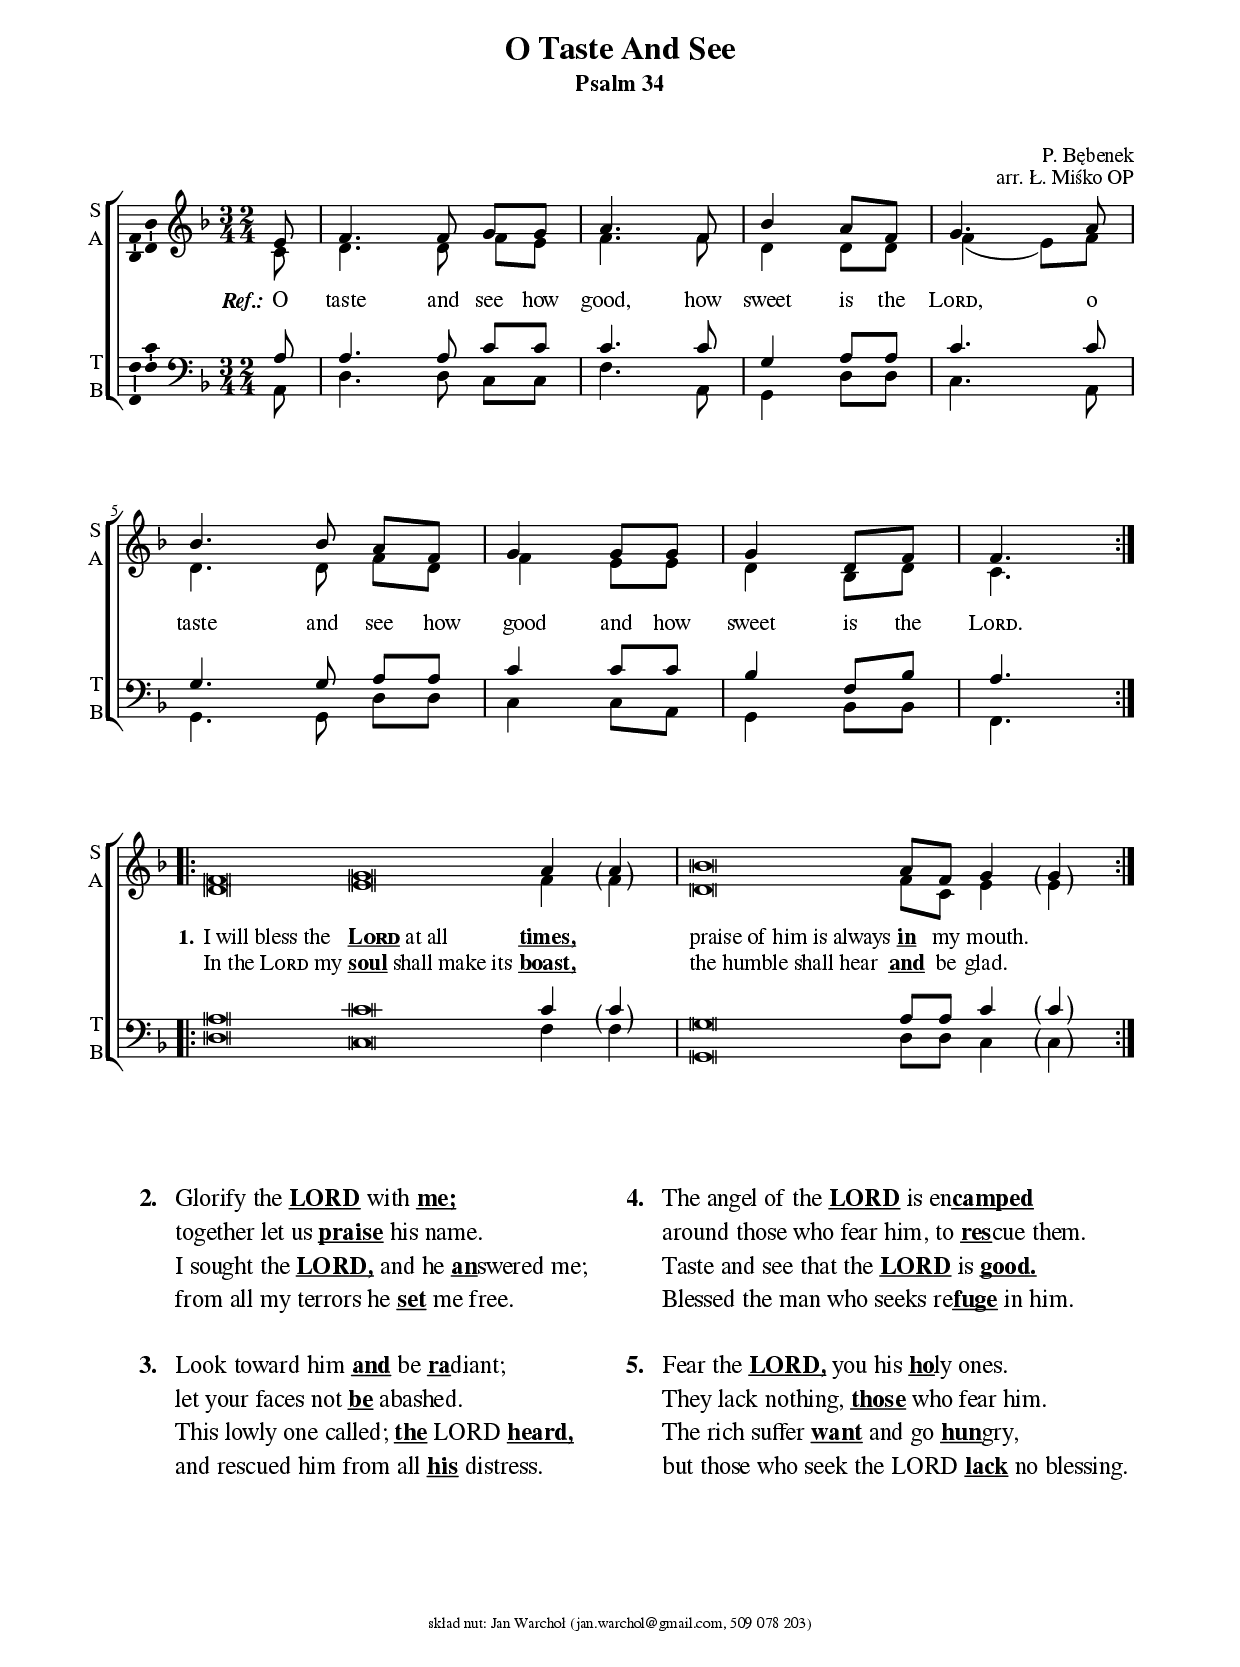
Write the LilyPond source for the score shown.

\version "2.18.2"

#(define ((custom-time-signature one two three four) grob)
   ;; derived from
   ;; http://lilypond.1069038.n5.nabble.com/Mixed-Time-Signatures-Non-regular-alternantion-between-5-8-and-8-8-td18617.html
   (grob-interpret-markup grob
     (markup #:override '(baseline-skip . 0) #:number
       (#:line ((#:column (one two))
                (#:column (three four)))))))


alternatingTimeSignatures =
#(define-music-function (parser location timesigs)
   (list?)
   (let* ((newTime (cons
                    (list-ref timesigs 0)
                    (list-ref timesigs 1)))
          (numOne (number->string (list-ref timesigs 0)))
          (denOne (number->string (list-ref timesigs 1)))
          (numTwo (number->string (list-ref timesigs 2)))
          (denTwo (number->string (list-ref timesigs 3))))
     #{
       \override Score.TimeSignature.stencil =
       #(custom-time-signature numOne denOne numTwo denTwo)
       \time #newTime
     #}
     ))

\version "2.17.3"

\paper {
  indent = 2 \mm
  short-indent = 2 \mm
  left-margin = 18 \mm
  right-margin = 18 \mm
}

\bookOutputSuffix "a4-2pieciolinie"

#(ly:set-option 'strokeadjust #t)
#(set-global-staff-size 18)

\paper {
  top-markup-spacing #'basic-distance = 10
  system-system-spacing #'basic-distance = 18
  score-markup-spacing #'basic-distance = 18
  \version "2.17.3"

bookTitleMarkup = \markup {
  \override #'(baseline-skip . 3.5)
  \column {
    \fill-line { \fromproperty #'header:dedication }
    \override #'(baseline-skip . 3.5)
    \column {
      \fill-line {
        \huge \larger \larger \bold
        \fromproperty #'header:title
      }
      \fill-line {
        \large \bold
        \fromproperty #'header:subtitle
      }
      \fill-line {
        \smaller \bold
        \fromproperty #'header:subsubtitle
      }
      \fromproperty #'header:odsteppotytule
      \fill-line \general-align #Y #-1 {
        \left-column {
          \fromproperty #'header:poet
          \fromproperty #'header:meter
        }
        { \large \bold \fromproperty #'header:instrument }
        \override #'(baseline-skip . 2.4)
        \right-column {
          \fromproperty #'header:composer
          \fromproperty #'header:arranger
        }
      }
    }
  }
}

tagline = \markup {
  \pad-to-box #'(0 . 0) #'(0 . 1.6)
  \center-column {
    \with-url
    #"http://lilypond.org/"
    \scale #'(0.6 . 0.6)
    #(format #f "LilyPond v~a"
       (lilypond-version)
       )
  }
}

oddFooterMarkup = \markup {
  \override #'(baseline-skip . 1)
  \column {
    \fill-line {
      %% Copyright header field only on first page in each bookpart.
      \on-the-fly #part-first-page {
        \override #'(baseline-skip . 2)
        \center-column {
          \scale #'(0.9 . 0.9)
          \fromproperty #'header:copyright
          \scale #'(0.75 . 0.75)
          "skład nut: Jan Warchoł (jan.warchol@gmail.com, 509 078 203)"
        }
      }
    }
    \fill-line {
      %% Tagline header field only on last page in the book.
      \on-the-fly #last-page \fromproperty #'header:tagline
    }
  }
}

  system-count = 3
  %annotate-spacing = ##t
}

\header {
  odsteppotytule = \markup \vspace #2
}

\header	{
  title = "O Taste And See"
  subtitle = "Psalm 34"
  composer = "P. Bębenek"
  arranger = "arr. Ł. Miśko OP"
  editor = "skład nut: Jan Warchoł"
}

%--------------------------------MELODIA
metrumitp = {
  \key f \major
  \alternatingTimeSignatures #'(3 4 2 4)
  \tempo ""
  \partial 8
  \set Timing.beamExceptions = #'()
  \set Timing.beamHalfMeasure = ##f
  \override ParenthesesItem #'padding = #0.5
  \override ParenthesesItem #'font-size = 3.5
}
melodiaSopranu = \relative f' {
  \repeat volta 2 {
    \metrumitp
    e8 |
    \omit Score.TimeSignature
    \time 3/4
    f4. f8 g g |
    \time 2/4
    a4. f8 |
    bes4 a8 f |
    g4. a8 |
    \time 3/4
    bes4. bes8 a f |
    \time 2/4
    g4 g8 g |
    g4 d8 f |
    f4.
  }
  \repeat volta 2 {
    \override ParenthesesItem #'extra-offset = #'(0 . -0.5)
    \cadenzaOn f\breve g a4 \parenthesize a \cadenzaOff \bar "|"
    \cadenzaOn bes\breve a8 f  g4 \parenthesize g \cadenzaOff
  }
}
melodiaAltu = \relative f' {
  \repeat volta 2 {
    \metrumitp
    c8 |
    d4. d8 f e |
    f4. f8 |
    d4 d8 d |
    f4 ( e8 ) f8 |
    d4. d8 f d
    f4 e8 e8 |
    d4 bes8 d |
    c4.
  }
  \repeat volta 2 {
    \cadenzaOn d\breve e f4 f \cadenzaOff \bar "|"
    \cadenzaOn d\breve f8 c e4 e \cadenzaOff
  }
}
melodiaTenorow = \relative f {
  \repeat volta 2 {
    \metrumitp
    a8 | a4. a8 c8 c |
    c4. c8 |
    g4 a8 a |
    c4. c8 |
    g4. g8 a a |
    c4 c8 c8 |
    bes4 f8 bes |
    a4.
  }
  \repeat volta 2 {
    \override ParenthesesItem #'extra-offset = #'(0 . -1)
    \cadenzaOn a\breve c c4 \parenthesize c \cadenzaOff \bar "|"
    \revert ParenthesesItem #'extra-offset
    \cadenzaOn g\breve a8 a  c4 \parenthesize c \cadenzaOff
  }
}
melodiaBasow = \relative f {
  \repeat volta 2 {
    \metrumitp
    a,8 | d4. d8 c8 c |
    f4. a,8 |
    g4 d'8 d |
    c4. a8 |
    g4. g8 d' d |
    c4 c8 a8 |
    g4 bes8 bes |
    f4.
  }
  \repeat volta 2 {
    \cadenzaOn d'\breve c f4 f \cadenzaOff \bar "|"
    \cadenzaOn g,\breve d'8 d c4 \parenthesize c \cadenzaOff
  }
}
akordy = \chordmode {
}

#(define powiekszenie-zwrotek '(1.2 . 1.2))
#(define interlinia '(baseline-skip . 3)) % 3 is Lily default
odstepMiedzyZwrotkami = \markup \vspace #1.3
odstepOdNumeruDoZwrotki = \markup \hspace #1

\include "../.szablon/globalne-ustawienia-formatowania.ily"

%--------------------------------SŁOWA
tekst = \lyricmode {
  \set stanza = \markup \italic "Ref.:"
  O taste and see
  %\override LyricText.X-offset = #-0.5
  how good,
  %\revert LyricText.X-offset
  how sweet is the Lᴏʀᴅ,
  o taste and see
  \override LyricText.X-offset = #-0.5
  how good
  \revert LyricText.X-offset
  and how sweet is the Lᴏʀᴅ.
  \set stanza = "1."
  \once \override LyricText #'self-alignment-X = #LEFT
  "I will bless the"
  \once \override LyricText #'self-alignment-X = #LEFT
  \markup { \underline\bold Lᴏʀᴅ at all } \markup \underline\bold times, \skip 1 
  \once \override LyricText #'self-alignment-X = #LEFT
  "praise of him is always" \markup \underline\bold in my
  \override LyricText.X-offset = #-1.5
  mouth. \skip 1
}

tekstSopranu = \tekst
tekstAltu = \tekst
tekstTenorow = \tekst
tekstBasow = \tekst

zwrotkaII = \markup \column {
  \line { Glorify the \underline\bold LORD with \underline\bold me; }
  \line { together let us \underline\bold praise his name. }
  \line {
    I sought the \underline\bold LORD, and he
    \concat { \underline\bold an swered } me;
  }
  \line { from all my terrors he \underline\bold set me free. }
}
zwrotkaIII = \markup \column {
  \line {
    Look toward him \underline\bold and be
    \concat { \underline\bold ra diant; }
  }
  \line { let your faces not \underline\bold be abashed. }
  \line { This lowly one called; \underline\bold the LORD \underline\bold heard, }
  \line { and rescued him from all \underline\bold his distress. }
}
zwrotkaIV = \markup \column {
  \line { 
    The angel of the \underline\bold LORD is
    \concat { en \underline\bold camped }
  }
  \line {
    around those who fear him, to
    \concat { \underline\bold res cue } them.
  }
  \line { Taste and see that the \underline\bold LORD is \underline\bold good. }
  \line {
    Blessed the man who seeks
    \concat { re \underline\bold fuge } in him.
  }
}
zwrotkaV = \markup \column {
  \line {
    Fear the \underline\bold LORD, you his
    \concat { \underline\bold ho ly } ones.
  }
  \line { They lack nothing, \underline\bold those who fear him. }
  \line {
    The rich suffer \underline\bold want and go
    \concat { \underline\bold hun gry, }
  }
  \line { but those who seek the LORD \underline\bold lack no blessing. }
}
zwrotkaVI = \markup \column {
  \line {
    The LORD is close to the
    \concat { \underline\bold bro ken \underline\bold heart ed; }
  }
  \line { those whose spirit is crushed \underline\bold he will save. }
  \line { When the just cry \underline\bold out, the LORD \underline\bold hears, }
  \line { and rescues them in all \underline\bold their distress. }
}
zwrotkaVII = \markup \column {
  \line { Many are the \underline\bold trials of the \underline\bold just man, }
  \line {
    but from them all the LORD will
    \concat { \underline\bold res cue } him.
  }
  \line { He will keep guard over \underline\bold all his \underline\bold bones; }
  \line { not one of his bones \underline\bold shall be broken. }
}

drugiWers = \lyricmode {
  \repeat unfold 23 { \skip 1 }
  \once \override LyricText #'self-alignment-X = #LEFT
  "In the Lᴏʀᴅ my"
  \once \override LyricText #'self-alignment-X = #LEFT
  \markup { \underline\bold soul shall make its }
  \markup \underline\bold boast, \skip 1
  \once \override LyricText #'self-alignment-X = #LEFT
  "the humble shall hear" \markup \underline\bold and be glad. \skip 1
}

drugiWersSopranu = \drugiWers
drugiWersAltu = \drugiWers
drugiWersTenorow = \drugiWers
drugiWersBasow = \drugiWers


\version "2.17.3"

\score {
  \new ChoirStaff <<
    % \new ChordNames { \germanChords \akordy }
    \new Staff = panie <<
      \clef treble
      \set Staff.instrumentName = \markup \center-column { S A }
      \set Staff.shortInstrumentName = \markup \center-column { S A }
      \new Voice = sopran {
        \set Voice.midiInstrument = "clarinet"
        \dynamicUp
        \override Ambitus #'X-offset = #1.7

        \voiceOne
        \melodiaSopranu
      }
      \new Voice = alt {
        \set Voice.midiInstrument = "english horn"
        \override Hairpin #'stencil = ##f
        \override DynamicText #'stencil = ##f
        \override DynamicTextSpanner #'stencil = ##f
        \override TextScript #'stencil = ##f

        \voiceTwo
        \melodiaAltu
      }
    >>

    \new Lyrics \with {
      \override VerticalAxisGroup #'staff-affinity = #CENTER
    }
    \lyricsto sopran \tekst
    \new Lyrics \with {
      \override VerticalAxisGroup #'staff-affinity = #CENTER
    }
    \lyricsto sopran \drugiWers

    \new Staff = panowie <<
      \clef bass
      \set Staff.instrumentName = \markup \center-column { T B }
      \set Staff.shortInstrumentName = \markup \center-column { T B }
      \new Voice = tenor {
        \set Voice.midiInstrument = "english horn"
        \override Hairpin #'stencil = ##f
        \override DynamicText #'stencil = ##f
        \override DynamicTextSpanner #'stencil = ##f
        \override TextScript #'stencil = ##f
        \override Ambitus #'X-offset = #1.7

        \voiceOne
        \melodiaTenorow
      }
      \new Voice = bas {
        \set Voice.midiInstrument = "clarinet"
        \dynamicDown

        \voiceTwo
        \melodiaBasow
      }
    >>
  >>
}

\layout {
  \context {
    \Lyrics
    \override VerticalAxisGroup
    #'nonstaff-relatedstaff-spacing #'padding = #1.5
  }
}

\version "2.17.3"

\markup {
  \fill-line {
    \scale #powiekszenie-zwrotek {
      \null

      \override #interlinia
      \column {
        \line {
          \bold
          "2."
          \odstepOdNumeruDoZwrotki
          \zwrotkaII
        }
        \odstepMiedzyZwrotkami
        \line {
          \bold
          "3."
          \odstepOdNumeruDoZwrotki
          \zwrotkaIII
        }
        \odstepMiedzyZwrotkami
      }

      \null

      \override #interlinia
      \column {
        \line {
          \bold
          "4."
          \odstepOdNumeruDoZwrotki
          \zwrotkaIV
        }
        \odstepMiedzyZwrotkami
        \line {
          \bold
          "5."
          \odstepOdNumeruDoZwrotki
          \zwrotkaV
        }
        \odstepMiedzyZwrotkami
      }

      \null
    }
  }
}

